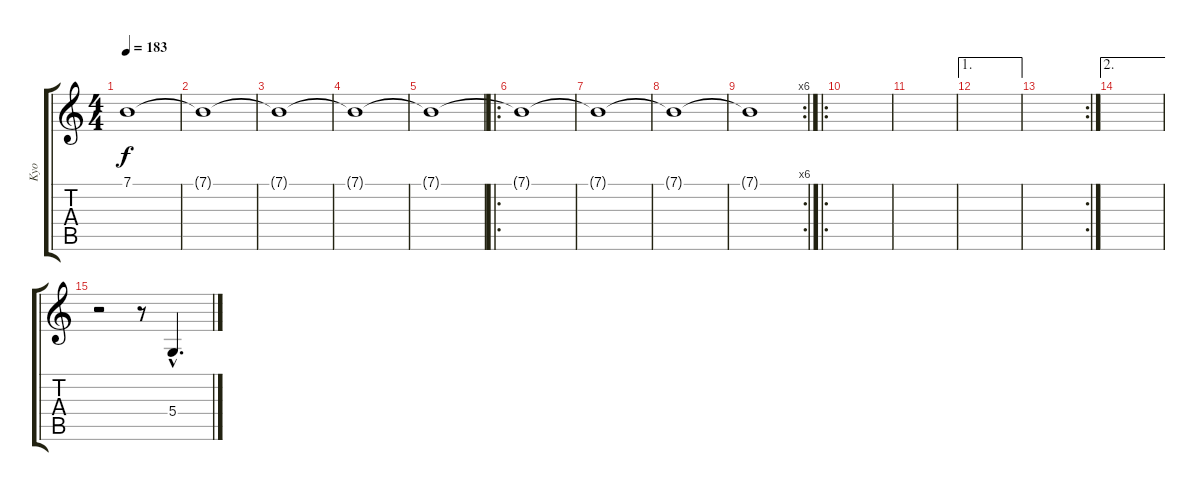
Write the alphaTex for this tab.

\track ("Kyo" "Kyo") {instrument sopranosax}
\staff {score tabs}
\tuning (E4 B3 G3 D3 A2 E2) {hide}
\ts (4 4)
\tempo 183
\clef g2
\ks c
7.1{t}.1{dy f} |
7.1{t}.1 |
7.1{t}.1 |
7.1{t}.1 |
7.1{t}.1 |
\ro
7.1{t}.1 |
7.1{t}.1 |
7.1{t}.1 |
\rc 6
7.1{t}.1 |
\ro
|
|
\ae 1
|
\rc 2
|
\ae 2
|
r.2 r.8 5.4{hac}.4{d}
